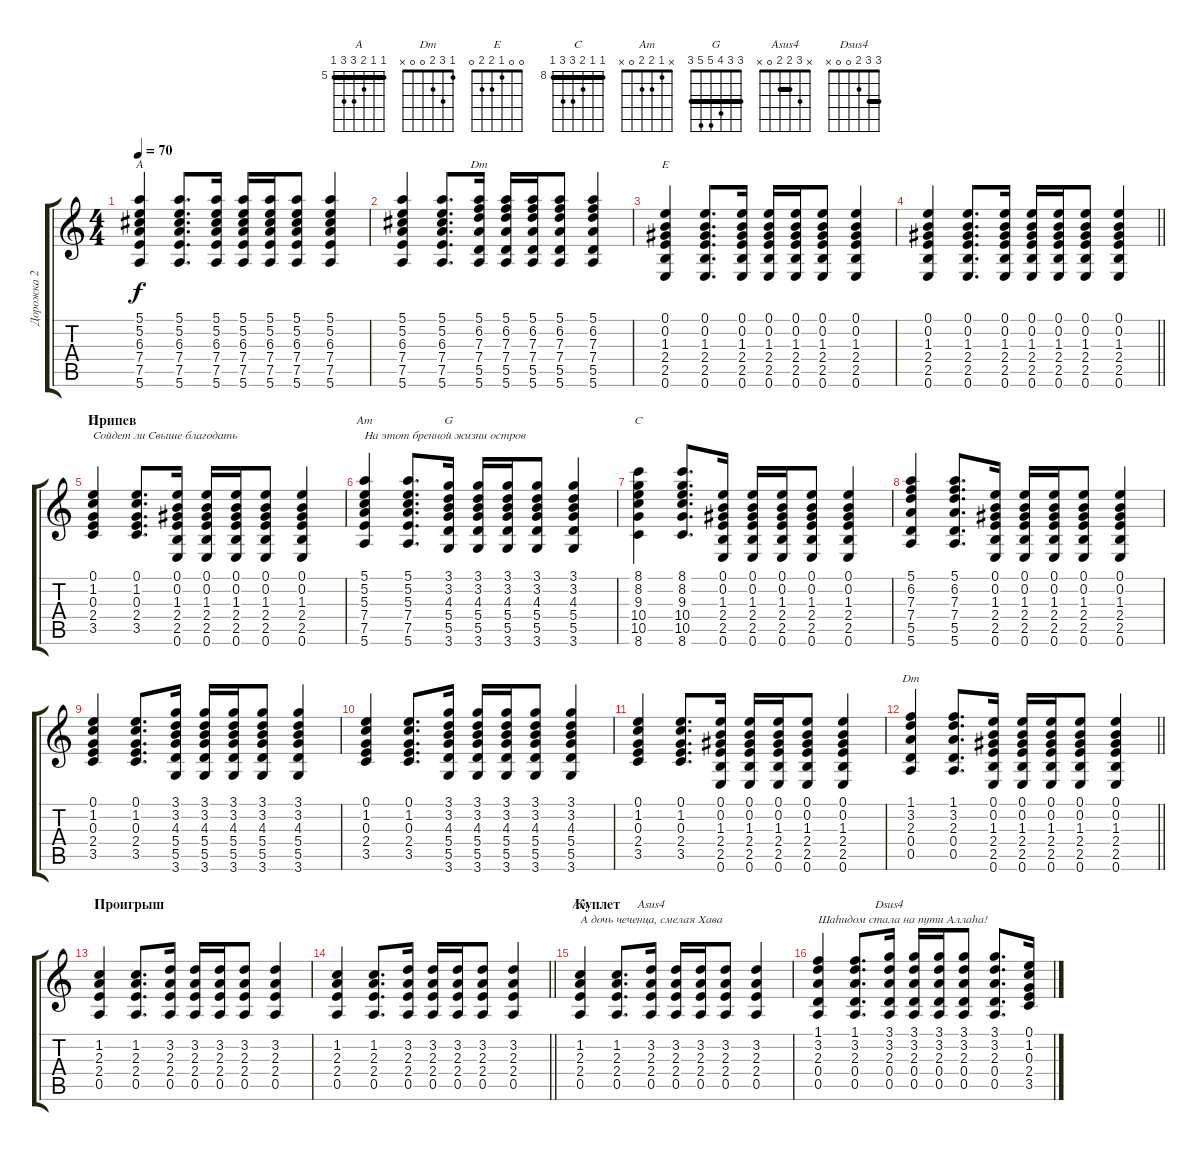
\track ("Дорожка 2" "Дорожка 2") {instrument acousticguitarsteel}
\staff {score tabs}
\tuning (E4 B3 G3 D3 A2 E2) {hide}
\chord ("A" 5 5 6 7 7 5) {firstfret 5 barre 5}
\chord ("Dm" 5 6 7 7 5 5) {firstfret 5 barre 5}
\chord ("E" 0 0 1 2 2 0)
\chord ("C" 0 1 0 2 3 x)
\chord ("Am" 5 5 5 7 7 5) {firstfret 5 barre 5}
\chord ("G" 3 3 4 5 5 3) {barre 3}
\chord ("C" 8 8 9 10 10 8) {firstfret 8 barre 8}
\chord ("Dm" 1 3 2 0 0 x)
\chord ("Am" x 1 2 2 0 x)
\chord ("Asus4" x 3 2 2 0 x) {barre 2}
\chord ("Dsus4" 3 3 2 0 0 x) {barre 3}
\ts (4 4)
\tempo 70
\clef g2
\ks c
(5.1 5.2 6.3 7.4 7.5 5.6).4{ch "A" dy f} (5.1 5.2 6.3 7.4 7.5 5.6).8{d} (5.1 5.2 6.3 7.4 7.5 5.6).16 (5.1 5.2 6.3 7.4 7.5 5.6).16 (5.1 5.2 6.3 7.4 7.5 5.6).16 (5.1 5.2 6.3 7.4 7.5 5.6).8 (5.1 5.2 6.3 7.4 7.5 5.6).4 |
(5.1 5.2 6.3 7.4 7.5 5.6).4 (5.1 5.2 6.3 7.4 7.5 5.6).8{d} (5.1 6.2 7.3 7.4 5.5 5.6).16{ch "Dm"} (5.1 6.2 7.3 7.4 5.5 5.6).16 (5.1 6.2 7.3 7.4 5.5 5.6).16 (5.1 6.2 7.3 7.4 5.5 5.6).8 (5.1 6.2 7.3 7.4 5.5 5.6).4 |
(0.1 0.2 1.3 2.4 2.5 0.6).4{ch "E"} (0.1 0.2 1.3 2.4 2.5 0.6).8{d} (0.1 0.2 1.3 2.4 2.5 0.6).16 (0.1 0.2 1.3 2.4 2.5 0.6).16 (0.1 0.2 1.3 2.4 2.5 0.6).16 (0.1 0.2 1.3 2.4 2.5 0.6).8 (0.1 0.2 1.3 2.4 2.5 0.6).4 |
\barLineRight lightlight
(0.1 0.2 1.3 2.4 2.5 0.6).4 (0.1 0.2 1.3 2.4 2.5 0.6).8{d} (0.1 0.2 1.3 2.4 2.5 0.6).16 (0.1 0.2 1.3 2.4 2.5 0.6).16 (0.1 0.2 1.3 2.4 2.5 0.6).16 (0.1 0.2 1.3 2.4 2.5 0.6).8 (0.1 0.2 1.3 2.4 2.5 0.6).4 |
\section ("" "Припев")
(0.1 1.2 0.3 2.4 3.5).4{ch "C" txt "Сойдет ли Свыше благодать"} (0.1 1.2 0.3 2.4 3.5).8{d} (0.1 0.2 1.3 2.4 2.5 0.6).16 (0.1 0.2 1.3 2.4 2.5 0.6).16 (0.1 0.2 1.3 2.4 2.5 0.6).16 (0.1 0.2 1.3 2.4 2.5 0.6).8 (0.1 0.2 1.3 2.4 2.5 0.6).4 |
(5.1 5.2 5.3 7.4 7.5 5.6).4{ch "Am" txt "На этот бренной жизни остров"} (5.1 5.2 5.3 7.4 7.5 5.6).8{d} (3.1 3.2 4.3 5.4 5.5 3.6).16{ch "G"} (3.1 3.2 4.3 5.4 5.5 3.6).16 (3.1 3.2 4.3 5.4 5.5 3.6).16 (3.1 3.2 4.3 5.4 5.5 3.6).8 (3.1 3.2 4.3 5.4 5.5 3.6).4 |
(8.1 8.2 9.3 10.4 10.5 8.6).4{ch "C"} (8.1 8.2 9.3 10.4 10.5 8.6).8{d} (0.1 0.2 1.3 2.4 2.5 0.6).16 (0.1 0.2 1.3 2.4 2.5 0.6).16 (0.1 0.2 1.3 2.4 2.5 0.6).16 (0.1 0.2 1.3 2.4 2.5 0.6).8 (0.1 0.2 1.3 2.4 2.5 0.6).4 |
(5.1 6.2 7.3 7.4 5.5 5.6).4 (5.1 6.2 7.3 7.4 5.5 5.6).8{d} (0.1 0.2 1.3 2.4 2.5 0.6).16 (0.1 0.2 1.3 2.4 2.5 0.6).16 (0.1 0.2 1.3 2.4 2.5 0.6).16 (0.1 0.2 1.3 2.4 2.5 0.6).8 (0.1 0.2 1.3 2.4 2.5 0.6).4 |
(0.1 1.2 0.3 2.4 3.5).4 (0.1 1.2 0.3 2.4 3.5).8{d} (3.1 3.2 4.3 5.4 5.5 3.6).16 (3.1 3.2 4.3 5.4 5.5 3.6).16 (3.1 3.2 4.3 5.4 5.5 3.6).16 (3.1 3.2 4.3 5.4 5.5 3.6).8 (3.1 3.2 4.3 5.4 5.5 3.6).4 |
(0.1 1.2 0.3 2.4 3.5).4 (0.1 1.2 0.3 2.4 3.5).8{d} (3.1 3.2 4.3 5.4 5.5 3.6).16 (3.1 3.2 4.3 5.4 5.5 3.6).16 (3.1 3.2 4.3 5.4 5.5 3.6).16 (3.1 3.2 4.3 5.4 5.5 3.6).8 (3.1 3.2 4.3 5.4 5.5 3.6).4 |
(0.1 1.2 0.3 2.4 3.5).4 (0.1 1.2 0.3 2.4 3.5).8{d} (0.1 0.2 1.3 2.4 2.5 0.6).16 (0.1 0.2 1.3 2.4 2.5 0.6).16 (0.1 0.2 1.3 2.4 2.5 0.6).16 (0.1 0.2 1.3 2.4 2.5 0.6).8 (0.1 0.2 1.3 2.4 2.5 0.6).4 |
\barLineRight lightlight
(1.1 3.2 2.3 0.4 0.5).4{ch "Dm"} (1.1 3.2 2.3 0.4 0.5).8{d} (0.1 0.2 1.3 2.4 2.5 0.6).16 (0.1 0.2 1.3 2.4 2.5 0.6).16 (0.1 0.2 1.3 2.4 2.5 0.6).16 (0.1 0.2 1.3 2.4 2.5 0.6).8 (0.1 0.2 1.3 2.4 2.5 0.6).4 |
\section ("" "Проигрыш")
(1.2 2.3 2.4 0.5).4 (1.2 2.3 2.4 0.5).8{d} (3.2 2.3 2.4 0.5).16 (3.2 2.3 2.4 0.5).16 (3.2 2.3 2.4 0.5).16 (3.2 2.3 2.4 0.5).8 (3.2 2.3 2.4 0.5).4 |
\barLineRight lightlight
(1.2 2.3 2.4 0.5).4 (1.2 2.3 2.4 0.5).8{d} (3.2 2.3 2.4 0.5).16 (3.2 2.3 2.4 0.5).16 (3.2 2.3 2.4 0.5).16 (3.2 2.3 2.4 0.5).8 (3.2 2.3 2.4 0.5).4 |
\section ("" "Куплет")
(1.2 2.3 2.4 0.5).4{ch "Am" txt "А дочь чеченца, смелая Хава"} (1.2 2.3 2.4 0.5).8{d} (3.2 2.3 2.4 0.5).16{ch "Asus4"} (3.2 2.3 2.4 0.5).16 (3.2 2.3 2.4 0.5).16 (3.2 2.3 2.4 0.5).8 (3.2 2.3 2.4 0.5).4 |
(1.1 3.2 2.3 0.4 0.5).4{txt "Шаhидом стала на пути Аллаhа!"} (1.1 3.2 2.3 0.4 0.5).8{d} (3.1 3.2 2.3 0.4 0.5).16{ch "Dsus4"} (3.1 3.2 2.3 0.4 0.5).16 (3.1 3.2 2.3 0.4 0.5).16 (3.1 3.2 2.3 0.4 0.5).8 (3.1 3.2 2.3 0.4 0.5).8{d} (0.1 1.2 0.3 2.4 3.5).16
